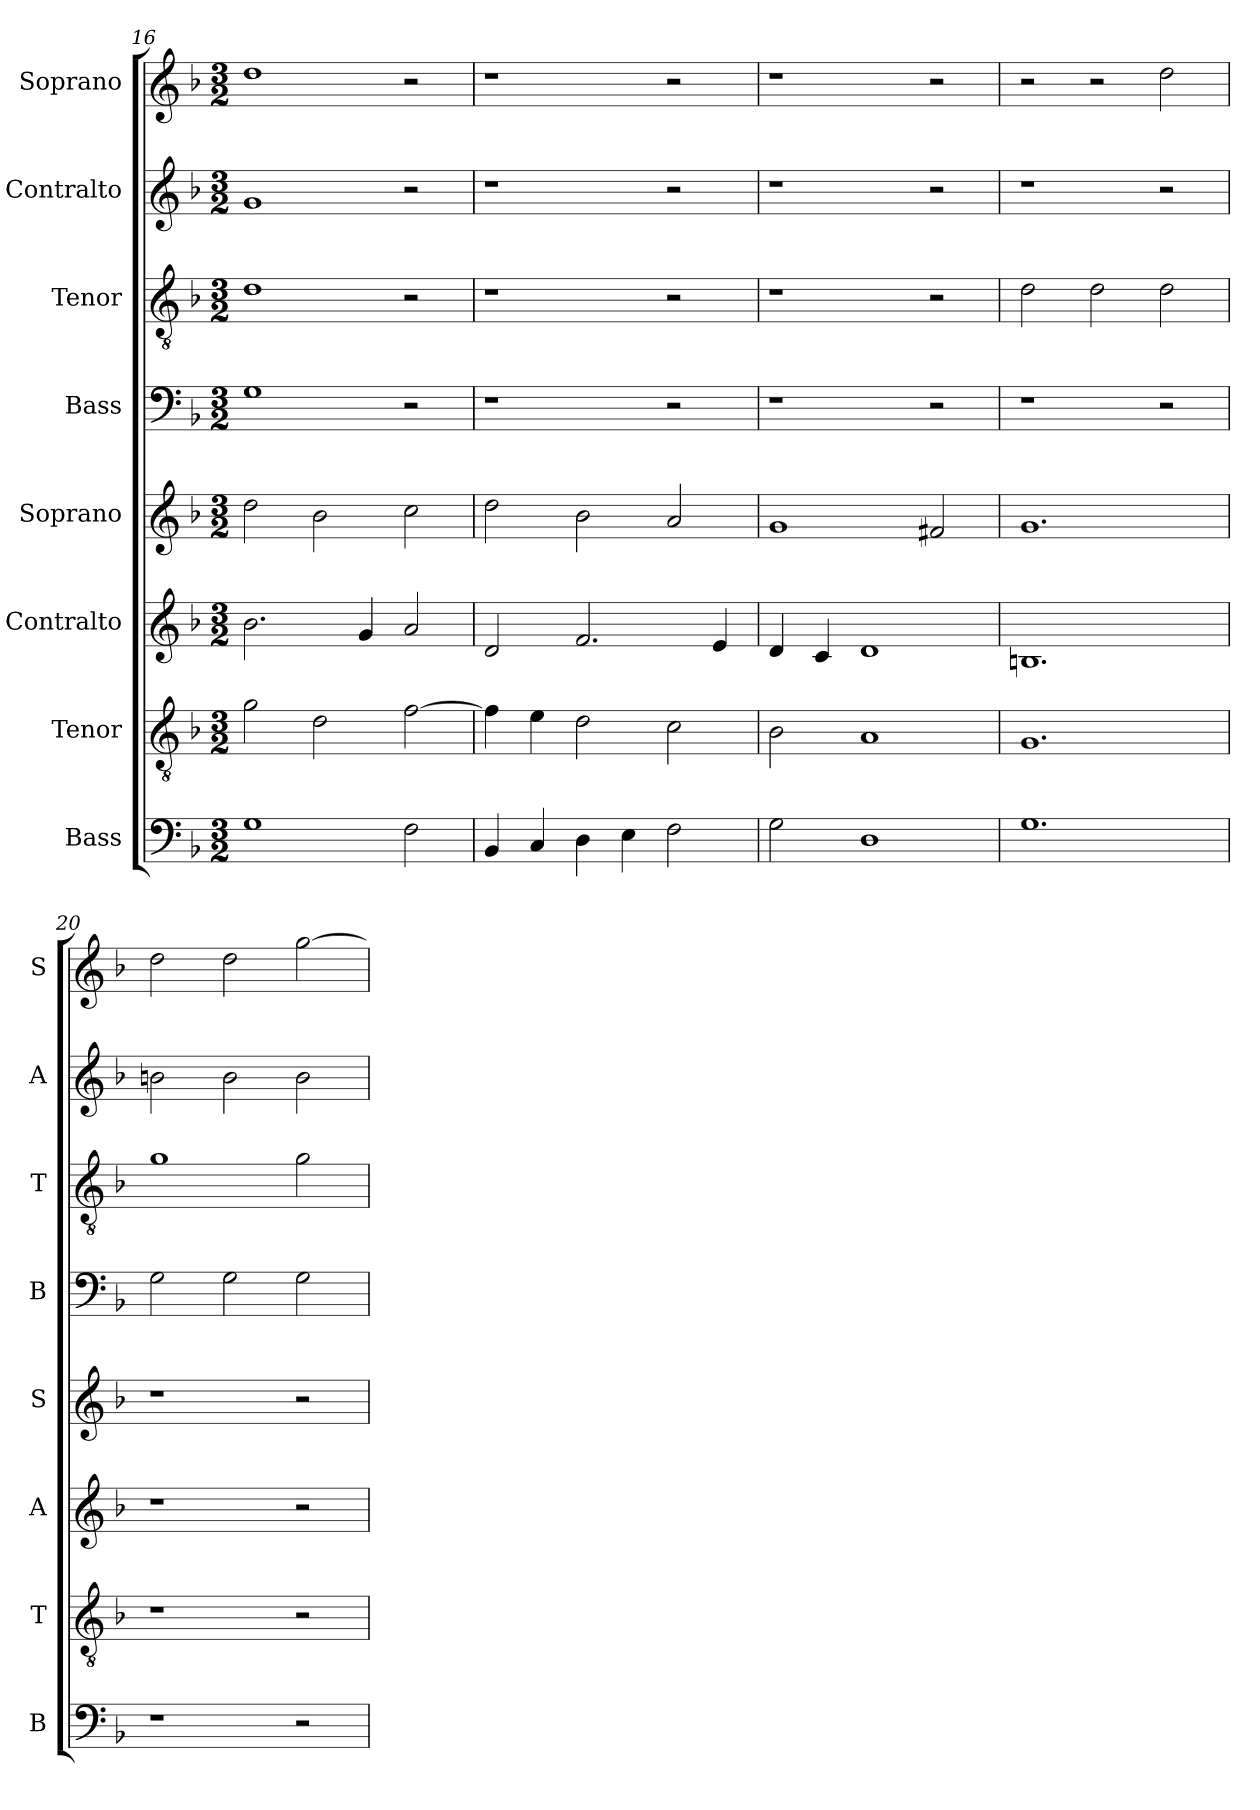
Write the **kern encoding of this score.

**kern	**kern	**kern	**kern	**kern	**kern	**kern	**kern
*part8	*part7	*part6	*part5	*part4	*part3	*part2	*part1
*staff8	*staff7	*staff6	*staff5	*staff4	*staff3	*staff2	*staff1
*I"Bass	*I"Tenor	*I"Contralto	*I"Soprano	*I"Bass	*I"Tenor	*I"Contralto	*I"Soprano
*I'B	*I'T	*I'A	*I'S	*I'B	*I'T	*I'A	*I'S
*clefF4	*clefGv2	*clefG2	*clefG2	*clefF4	*clefGv2	*clefG2	*clefG2
*k[b-]	*k[b-]	*k[b-]	*k[b-]	*k[b-]	*k[b-]	*k[b-]	*k[b-]
*G:dor	*G:dor	*G:dor	*G:dor	*G:dor	*G:dor	*G:dor	*G:dor
*M3/2	*M3/2	*M3/2	*M3/2	*M3/2	*M3/2	*M3/2	*M3/2
=16	=16	=16	=16	=16	=16	=16	=16
1G	2g	2.b-	2dd	1G	1d	1g	1dd
.	2d	.	2b-	.	.	.	.
.	.	4g	.	.	.	.	.
2F	[2f	2a	2cc	2r	2r	2r	2r
=17	=17	=17	=17	=17	=17	=17	=17
4BB-	4f]	2d	2dd	1r	1r	1r	1r
4C	4e	.	.	.	.	.	.
4D	2d	2.f	2b-	.	.	.	.
4E	.	.	.	.	.	.	.
2F	2c	.	2a	2r	2r	2r	2r
.	.	4e	.	.	.	.	.
=18	=18	=18	=18	=18	=18	=18	=18
2G	2B-	4d	1g	1r	1r	1r	1r
.	.	4c	.	.	.	.	.
1D	1A	1d	.	.	.	.	.
.	.	.	2f#X	2r	2r	2r	2r
=19	=19	=19	=19	=19	=19	=19	=19
1.G	1.G	1.Bn	1.g	1r	2d	1r	2r
.	.	.	.	.	2d	.	2r
.	.	.	.	2r	2d	2r	2dd
=20	=20	=20	=20	=20	=20	=20	=20
1r	1r	1r	1r	2G	1g	2bn	2dd
.	.	.	.	2G	.	2b	2dd
2r	2r	2r	2r	2G	2g	2b	[2gg
=	=	=	=	=	=	=	=
*-	*-	*-	*-	*-	*-	*-	*-
